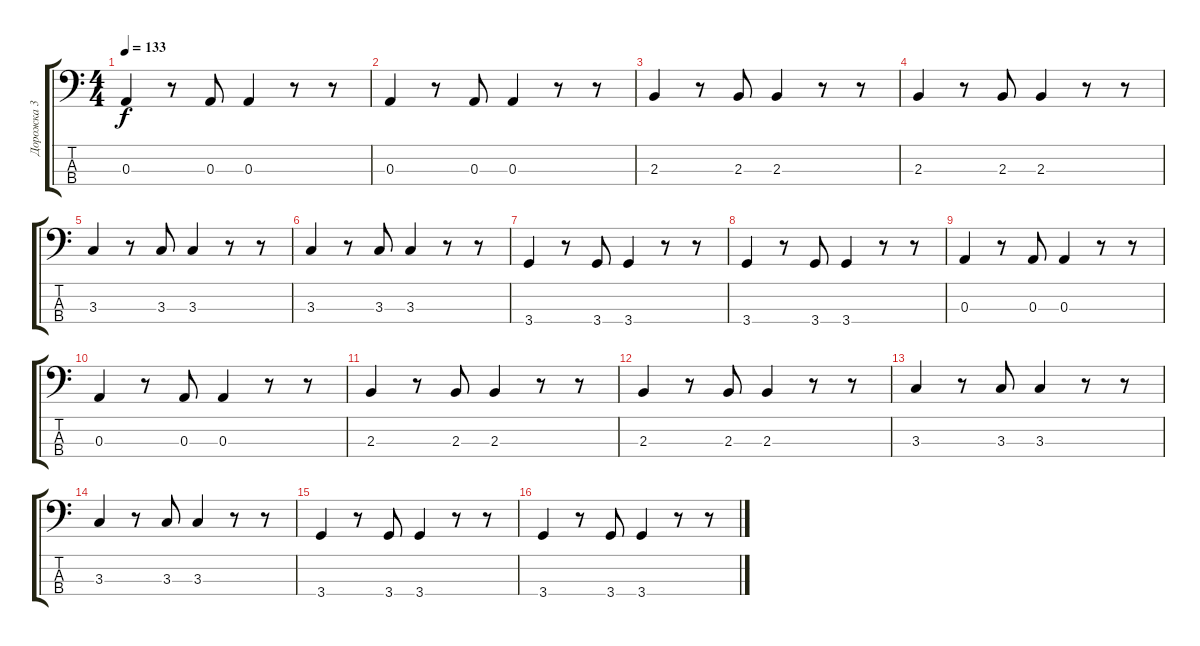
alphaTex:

\track ("Дорожка 3" "Дорожка 3") {instrument electricbassfinger}
\staff {score tabs}
\tuning (G2 D2 A1 E1) {hide}
\ts (4 4)
\tempo 133
\clef f4
\ks c
0.3.4{dy f} r.8 0.3.8 0.3.4 r.8 r.8 |
0.3.4 r.8 0.3.8 0.3.4 r.8 r.8 |
2.3.4 r.8 2.3.8 2.3.4 r.8 r.8 |
2.3.4 r.8 2.3.8 2.3.4 r.8 r.8 |
3.3.4 r.8 3.3.8 3.3.4 r.8 r.8 |
3.3.4 r.8 3.3.8 3.3.4 r.8 r.8 |
3.4.4 r.8 3.4.8 3.4.4 r.8 r.8 |
3.4.4 r.8 3.4.8 3.4.4 r.8 r.8 |
0.3.4 r.8 0.3.8 0.3.4 r.8 r.8 |
0.3.4 r.8 0.3.8 0.3.4 r.8 r.8 |
2.3.4 r.8 2.3.8 2.3.4 r.8 r.8 |
2.3.4 r.8 2.3.8 2.3.4 r.8 r.8 |
3.3.4 r.8 3.3.8 3.3.4 r.8 r.8 |
3.3.4 r.8 3.3.8 3.3.4 r.8 r.8 |
3.4.4 r.8 3.4.8 3.4.4 r.8 r.8 |
3.4.4 r.8 3.4.8 3.4.4 r.8 r.8
